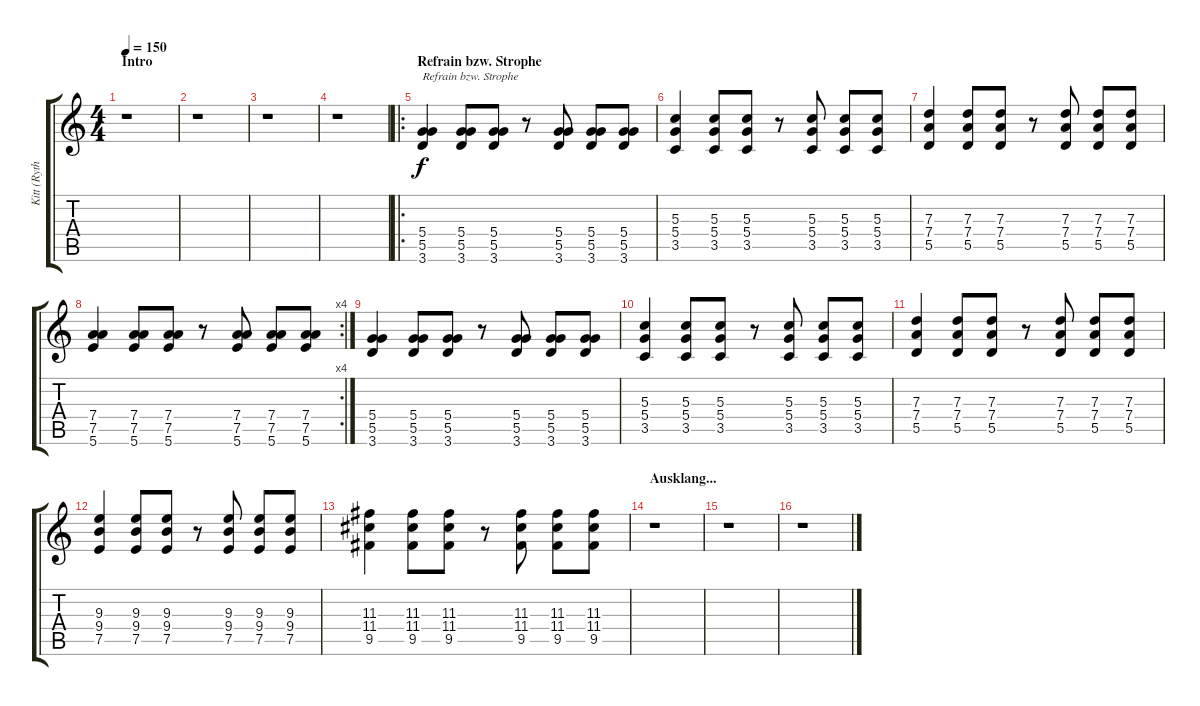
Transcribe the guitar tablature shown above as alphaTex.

\track ("Kitt (Rythm Guitar)" "Kitt (Ryth") {instrument electricguitarclean}
\staff {score tabs}
\tuning (E4 B3 G3 D3 A2 E3) {hide}
\ts (4 4)
\section ("" "Intro")
\tempo 150
\clef g2
\ks c
r.1{dy f instrument electricguitarclean} |
r.1 |
r.1 |
r.1 |
\ro
\section ("" "Refrain bzw. Strophe")
(5.4 5.5 3.6).4{txt "Refrain bzw. Strophe"} (5.4 5.5 3.6).8 (5.4 5.5 3.6).8 r.8 (5.4 5.5 3.6).8 (5.4 5.5 3.6).8 (5.4 5.5 3.6).8 |
(5.3 5.4 3.5).4 (5.3 5.4 3.5).8 (5.3 5.4 3.5).8 r.8 (5.3 5.4 3.5).8 (5.3 5.4 3.5).8 (5.3 5.4 3.5).8 |
(7.3 7.4 5.5).4 (7.3 7.4 5.5).8 (7.3 7.4 5.5).8 r.8 (7.3 7.4 5.5).8 (7.3 7.4 5.5).8 (7.3 7.4 5.5).8 |
\rc 4
(7.4 7.5 5.6).4 (7.4 7.5 5.6).8 (7.4 7.5 5.6).8 r.8 (7.4 7.5 5.6).8 (7.4 7.5 5.6).8 (7.4 7.5 5.6).8 |
(5.4 5.5 3.6).4 (5.4 5.5 3.6).8 (5.4 5.5 3.6).8 r.8 (5.4 5.5 3.6).8 (5.4 5.5 3.6).8 (5.4 5.5 3.6).8 |
(5.3 5.4 3.5).4 (5.3 5.4 3.5).8 (5.3 5.4 3.5).8 r.8 (5.3 5.4 3.5).8 (5.3 5.4 3.5).8 (5.3 5.4 3.5).8 |
(7.3 7.4 5.5).4 (7.3 7.4 5.5).8 (7.3 7.4 5.5).8 r.8 (7.3 7.4 5.5).8 (7.3 7.4 5.5).8 (7.3 7.4 5.5).8 |
(9.3 9.4 7.5).4 (9.3 9.4 7.5).8 (9.3 9.4 7.5).8 r.8 (9.3 9.4 7.5).8 (9.3 9.4 7.5).8 (9.3 9.4 7.5).8 |
(11.3 11.4 9.5).4 (11.3 11.4 9.5).8 (11.3 11.4 9.5).8 r.8 (11.3 11.4 9.5).8 (11.3 11.4 9.5).8 (11.3 11.4 9.5).8 |
\section ("" "Ausklang...")
r.1 |
r.1 |
r.1
